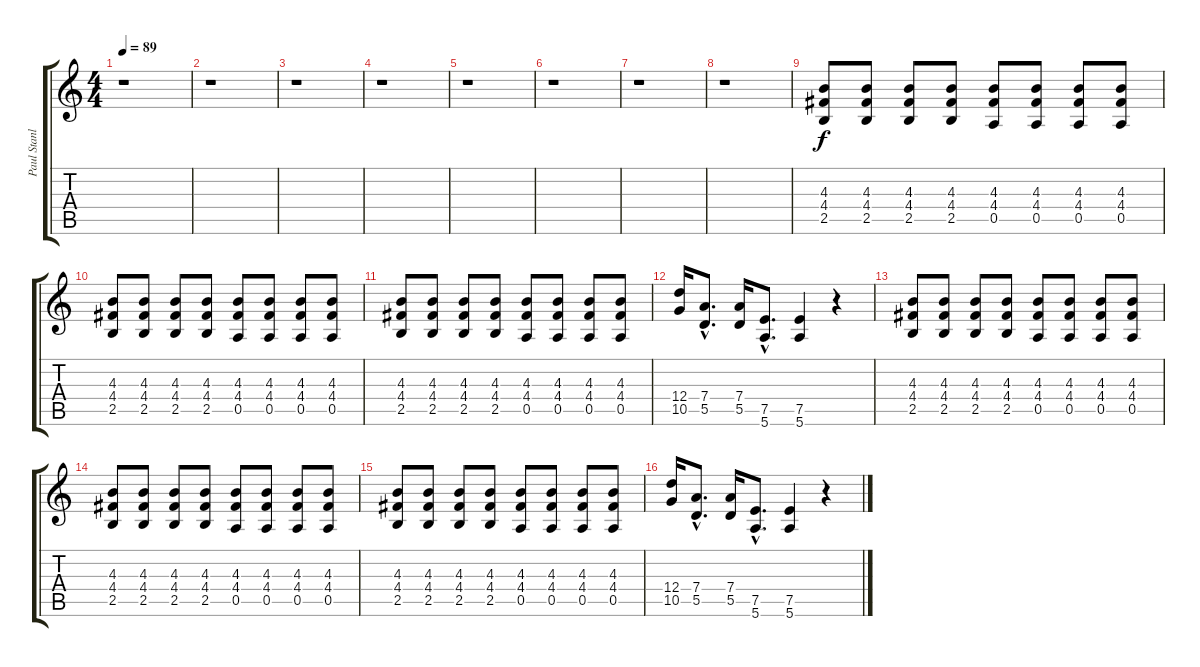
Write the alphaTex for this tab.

\track ("Paul Stanley (The Starchild)" "Paul Stanl") {instrument distortionguitar}
\staff {score tabs}
\tuning (E4 B3 G3 D3 A2 E2) {hide}
\ts (4 4)
\tempo 89
\clef g2
\ks c
r.1{dy f instrument distortionguitar} |
r.1 |
r.1 |
r.1 |
r.1 |
r.1 |
r.1 |
r.1 |
(4.3 4.4 2.5).8 (4.3 4.4 2.5).8 (4.3 4.4 2.5).8 (4.3 4.4 2.5).8 (4.3 4.4 0.5).8 (4.3 4.4 0.5).8 (4.3 4.4 0.5).8 (4.3 4.4 0.5).8 |
(4.3 4.4 2.5).8 (4.3 4.4 2.5).8 (4.3 4.4 2.5).8 (4.3 4.4 2.5).8 (4.3 4.4 0.5).8 (4.3 4.4 0.5).8 (4.3 4.4 0.5).8 (4.3 4.4 0.5).8 |
(4.3 4.4 2.5).8 (4.3 4.4 2.5).8 (4.3 4.4 2.5).8 (4.3 4.4 2.5).8 (4.3 4.4 0.5).8 (4.3 4.4 0.5).8 (4.3 4.4 0.5).8 (4.3 4.4 0.5).8 |
(12.4 10.5).16 (7.4{hac} 5.5{hac}).8{d} (7.4 5.5).16 (7.5{hac} 5.6{hac}).8{d} (7.5 5.6).4 r.4 |
(4.3 4.4 2.5).8 (4.3 4.4 2.5).8 (4.3 4.4 2.5).8 (4.3 4.4 2.5).8 (4.3 4.4 0.5).8 (4.3 4.4 0.5).8 (4.3 4.4 0.5).8 (4.3 4.4 0.5).8 |
(4.3 4.4 2.5).8 (4.3 4.4 2.5).8 (4.3 4.4 2.5).8 (4.3 4.4 2.5).8 (4.3 4.4 0.5).8 (4.3 4.4 0.5).8 (4.3 4.4 0.5).8 (4.3 4.4 0.5).8 |
(4.3 4.4 2.5).8 (4.3 4.4 2.5).8 (4.3 4.4 2.5).8 (4.3 4.4 2.5).8 (4.3 4.4 0.5).8 (4.3 4.4 0.5).8 (4.3 4.4 0.5).8 (4.3 4.4 0.5).8 |
(12.4 10.5).16 (7.4{hac} 5.5{hac}).8{d} (7.4 5.5).16 (7.5{hac} 5.6{hac}).8{d} (7.5 5.6).4 r.4
